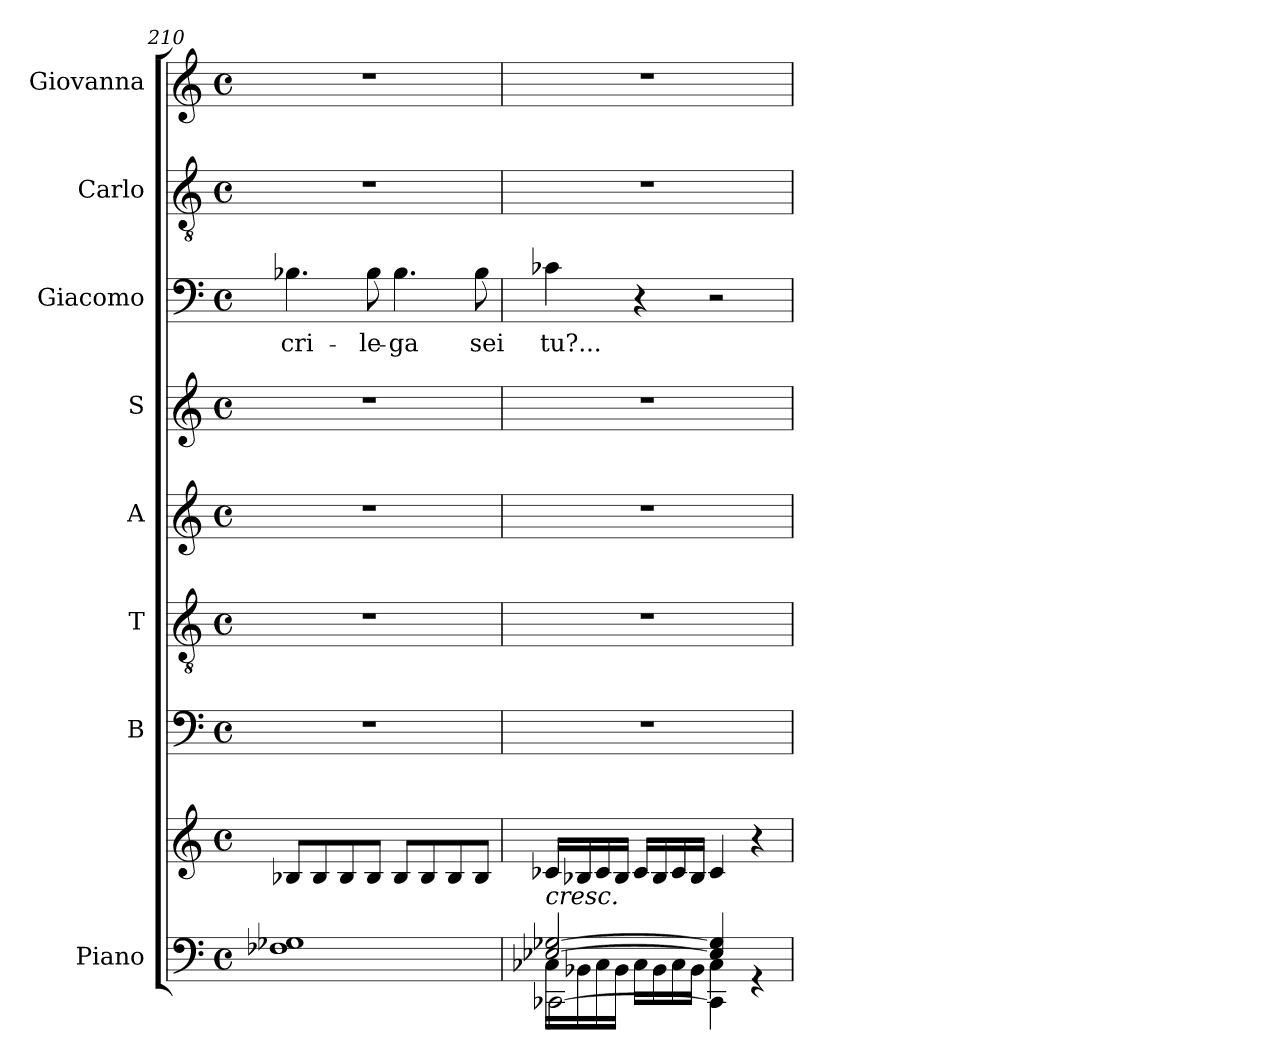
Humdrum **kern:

**kern	**kern	**dynam	**kern	**kern	**kern	**kern	**kern	**text	**kern	**kern
*part8	*part8	*part8	*part7	*part6	*part5	*part4	*part3	*part3	*part2	*part1
*staff9	*staff8	*staff8/9	*staff7	*staff6	*staff5	*staff4	*staff3	*staff3	*staff2	*staff1
*I"Piano	*	*	*I"B	*I"T	*I"A	*I"S	*I"Giacomo	*	*I"Carlo	*I"Giovanna
*I'Pno	*	*	*I'B	*I'T	*I'A	*I'S	*	*	*	*
*clefF4	*clefG2	*	*clefF4	*clefGv2	*clefG2	*clefG2	*clefF4	*	*clefGv2	*clefG2
*k[]	*k[]	*	*k[]	*k[]	*k[]	*k[]	*k[]	*	*k[]	*k[]
*M4/4	*M4/4	*	*M4/4	*M4/4	*M4/4	*M4/4	*M4/4	*	*M4/4	*M4/4
*met(c)	*met(c)	*	*met(c)	*met(c)	*met(c)	*met(c)	*met(c)	*	*met(c)	*met(c)
=210	=210	=210	=210	=210	=210	=210	=210	=210	=210	=210
!	!	!	!	!	!	!	!	!LO:LY:b	!	!
1F-X 1G-X	8B-X/L	.	1r	1r	1r	1r	4.B-X\	-cri-	1r	1r
.	8B-/	.	.	.	.	.	.	.	.	.
.	8B-/	.	.	.	.	.	.	.	.	.
!	!	!	!	!	!	!	!	!LO:LY:b	!	!
.	8B-/J	.	.	.	.	.	8B-\	-le-	.	.
!	!	!	!	!	!	!	!	!LO:LY:b	!	!
.	8B-/L	.	.	.	.	.	4.B-\	-ga	.	.
.	8B-/	.	.	.	.	.	.	.	.	.
.	8B-/	.	.	.	.	.	.	.	.	.
!	!	!	!	!	!	!	!	!LO:LY:b	!	!
.	8B-/J	.	.	.	.	.	8B-\	sei	.	.
!!LO:PB:g=z
=211	=211	=211	=211	=211	=211	=211	=211	=211	=211	=211
*^	*	*	*	*	*	*	*	*	*	*
*	*^	*	*	*	*	*	*	*	*	*	*
!	!	!	!	!LO:HP:b	!	!	!	!	!	!LO:LY:b	!	!
[2E-X/ [2G-X/	16C-X\LL	[2CC-X\	16c-X/LL	<	1r	1r	1r	1r	4c-X\	tu?...	1r	1r
.	16BB-X\	.	16B-X/	.	.	.	.	.	.	.	.	.
.	16C-\	.	16c-/	.	.	.	.	.	.	.	.	.
.	16BB-\JJ	.	16B-/JJ	.	.	.	.	.	.	.	.	.
.	16C-\LL	.	16c-/LL	.	.	.	.	.	4r	.	.	.
.	16BB-\	.	16B-/	.	.	.	.	.	.	.	.	.
.	16C-\	.	16c-/	.	.	.	.	.	.	.	.	.
.	16BB-\JJ	.	16B-/JJ	.	.	.	.	.	.	.	.	.
!	!	!	!	!LO:DY:b=2	!	!	!	!	!	!	!	!
!	!	!	!	!LO:DY:n=1:b	!	!	!	!	!	!	!	!
4E-/] 4G-/]	4C-\	4CC-\]	4c-/	mf mf	.	.	.	.	2r	.	.	.
4rGG	4ryy	4ryy	4r	[	.	.	.	.	.	.	.	.
*v	*v	*v	*	*	*	*	*	*	*	*	*	*
=	=	=	=	=	=	=	=	=	=	=
*-	*-	*-	*-	*-	*-	*-	*-	*-	*-	*-
